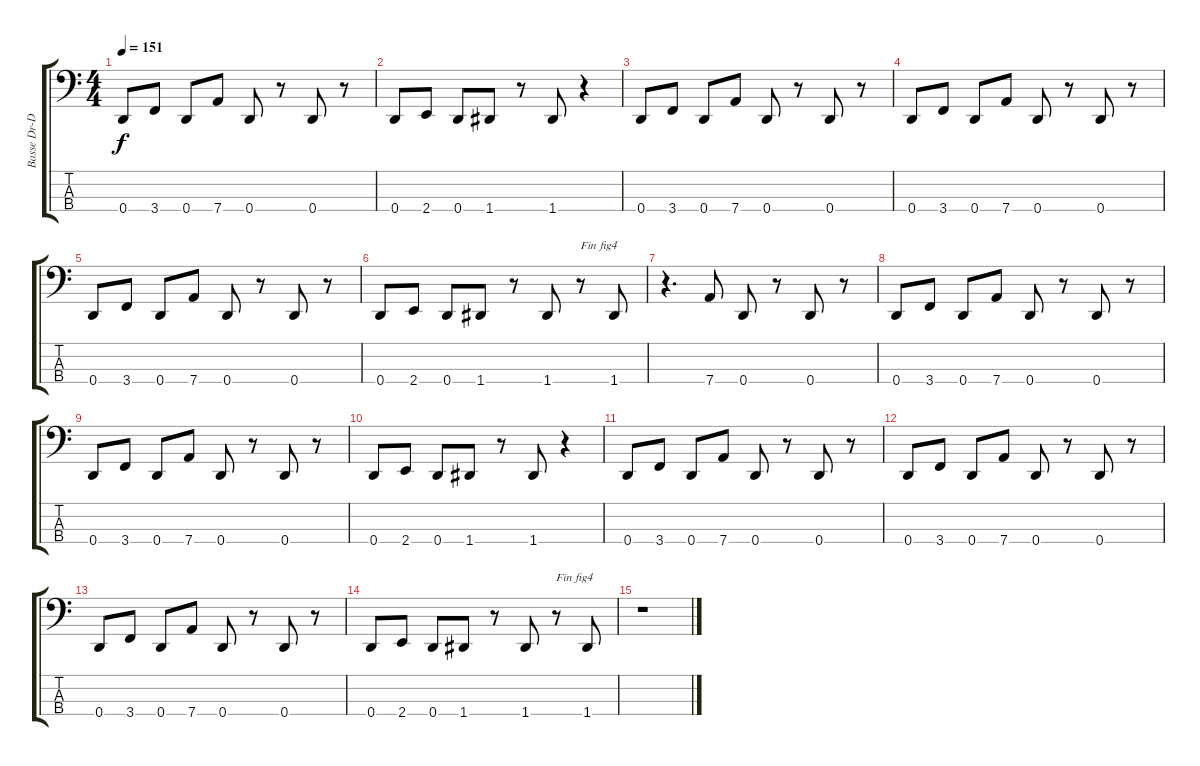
\track ("Basse Dr-D bis" "Basse Dr-D") {instrument synthbass2}
\staff {score tabs}
\tuning (G2 D2 A1 D1) {hide}
\ts (4 4)
\tempo 151
\clef f4
\ks c
0.4.8{dy f} 3.4.8 0.4.8 7.4.8 0.4.8 r.8 0.4.8 r.8 |
0.4.8 2.4.8 0.4.8 1.4.8 r.8 1.4.8 r.4 |
0.4.8 3.4.8 0.4.8 7.4.8 0.4.8 r.8 0.4.8 r.8 |
0.4.8 3.4.8 0.4.8 7.4.8 0.4.8 r.8 0.4.8 r.8 |
0.4.8 3.4.8 0.4.8 7.4.8 0.4.8 r.8 0.4.8 r.8 |
0.4.8 2.4.8 0.4.8 1.4.8 r.8 1.4.8 r.8{txt "Fin fig4"} 1.4.8 |
r.4{d} 7.4.8 0.4.8 r.8 0.4.8 r.8 |
0.4.8 3.4.8 0.4.8 7.4.8 0.4.8 r.8 0.4.8 r.8 |
0.4.8 3.4.8 0.4.8 7.4.8 0.4.8 r.8 0.4.8 r.8 |
0.4.8 2.4.8 0.4.8 1.4.8 r.8 1.4.8 r.4 |
0.4.8 3.4.8 0.4.8 7.4.8 0.4.8 r.8 0.4.8 r.8 |
0.4.8 3.4.8 0.4.8 7.4.8 0.4.8 r.8 0.4.8 r.8 |
0.4.8 3.4.8 0.4.8 7.4.8 0.4.8 r.8 0.4.8 r.8 |
0.4.8 2.4.8 0.4.8 1.4.8 r.8 1.4.8 r.8{txt "Fin fig4"} 1.4.8 |
r.1
